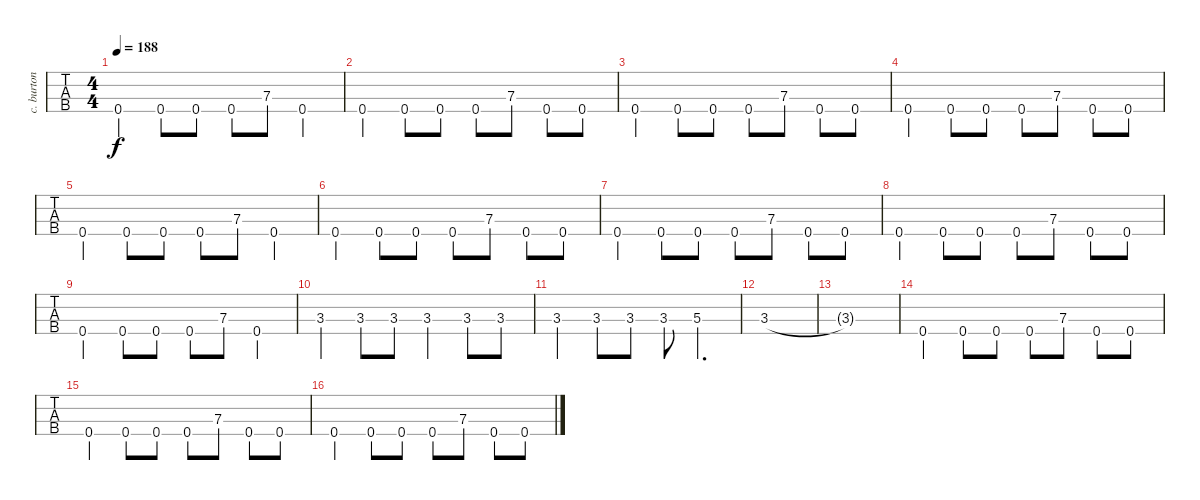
\track ("c. burton - bass" "c. burton ") {instrument electricbassfinger}
\staff {tabs}
\tuning (G2 D2 A1 E1) {hide}
\ts (4 4)
\tempo 188
\clef f4
\ks c
0.4.4{dy f} 0.4.8 0.4.8 0.4.8 7.3.8 0.4.4 |
0.4.4 0.4.8 0.4.8 0.4.8 7.3.8 0.4.8 0.4.8 |
0.4.4 0.4.8 0.4.8 0.4.8 7.3.8 0.4.8 0.4.8 |
0.4.4 0.4.8 0.4.8 0.4.8 7.3.8 0.4.8 0.4.8 |
0.4.4 0.4.8 0.4.8 0.4.8 7.3.8 0.4.4 |
0.4.4 0.4.8 0.4.8 0.4.8 7.3.8 0.4.8 0.4.8 |
0.4.4 0.4.8 0.4.8 0.4.8 7.3.8 0.4.8 0.4.8 |
0.4.4 0.4.8 0.4.8 0.4.8 7.3.8 0.4.8 0.4.8 |
0.4.4 0.4.8 0.4.8 0.4.8 7.3.8 0.4.4 |
3.3.4 3.3.8 3.3.8 3.3.4 3.3.8 3.3.8 |
3.3.4 3.3.8 3.3.8 3.3.8 5.3.4{d} |
3.3.1 |
3.3{t}.1 |
0.4.4 0.4.8 0.4.8 0.4.8 7.3.8 0.4.8 0.4.8 |
0.4.4 0.4.8 0.4.8 0.4.8 7.3.8 0.4.8 0.4.8 |
0.4.4 0.4.8 0.4.8 0.4.8 7.3.8 0.4.8 0.4.8
